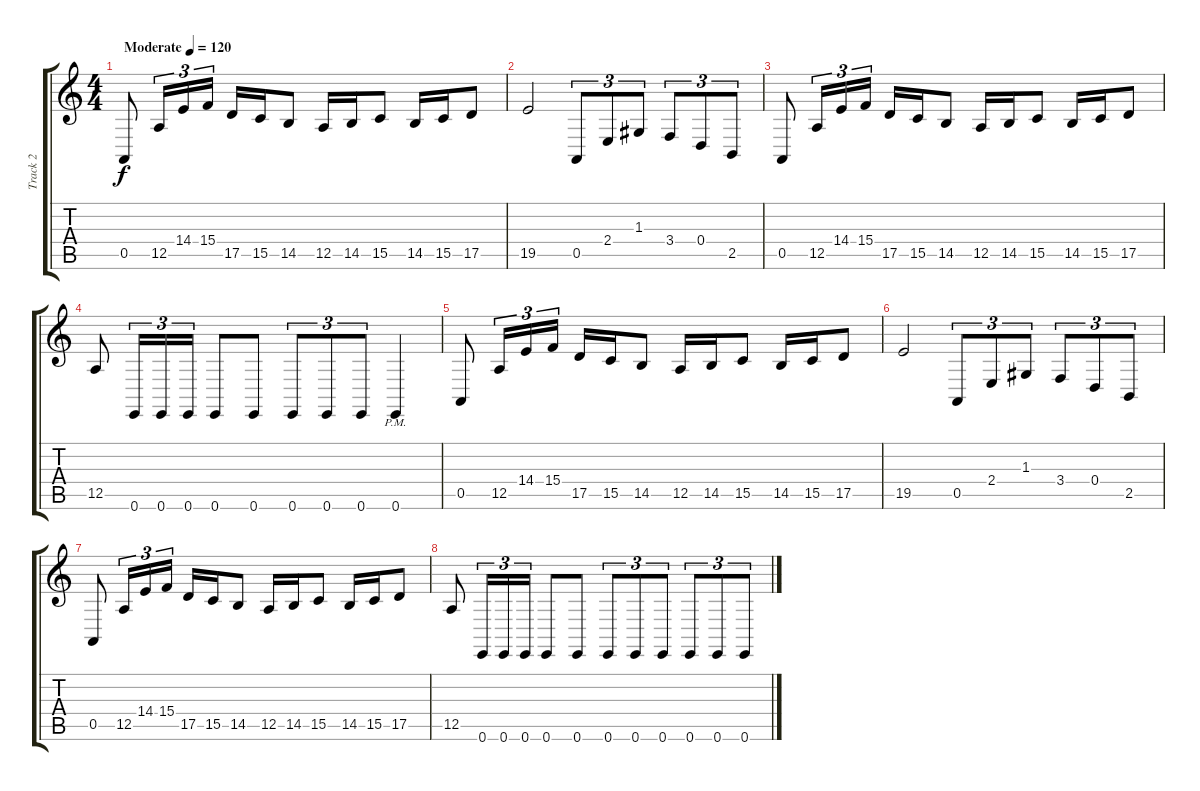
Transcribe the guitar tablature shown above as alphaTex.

\track ("Track 2" "Track 2") {instrument lead1square}
\staff {score tabs}
\tuning (E4 B3 G3 D3 A2 E2) {hide}
\ts (4 4)
\tempo (120 "Moderate")
\clef g2
\ks c
0.5.8{dy f instrument lead1square} 12.5.16{tu (3 2)} 14.4.16{tu (3 2)} 15.4.16{tu (3 2)} 17.5.16 15.5.16 14.5.8 12.5.16 14.5.16 15.5.8 14.5.16 15.5.16 17.5.8 |
19.5.2 0.5.8{tu (3 2)} 2.4.8{tu (3 2)} 1.3.8{tu (3 2)} 3.4.8{tu (3 2)} 0.4.8{tu (3 2)} 2.5.8{tu (3 2)} |
0.5.8 12.5.16{tu (3 2)} 14.4.16{tu (3 2)} 15.4.16{tu (3 2)} 17.5.16 15.5.16 14.5.8 12.5.16 14.5.16 15.5.8 14.5.16 15.5.16 17.5.8 |
12.5.8 0.6.16{tu (3 2)} 0.6.16{tu (3 2)} 0.6.16{tu (3 2)} 0.6.8 0.6.8 0.6.8{tu (3 2)} 0.6.8{tu (3 2)} 0.6.8{tu (3 2)} 0.6{pm}.4 |
0.5.8 12.5.16{tu (3 2)} 14.4.16{tu (3 2)} 15.4.16{tu (3 2)} 17.5.16 15.5.16 14.5.8 12.5.16 14.5.16 15.5.8 14.5.16 15.5.16 17.5.8 |
19.5.2 0.5.8{tu (3 2)} 2.4.8{tu (3 2)} 1.3.8{tu (3 2)} 3.4.8{tu (3 2)} 0.4.8{tu (3 2)} 2.5.8{tu (3 2)} |
0.5.8 12.5.16{tu (3 2)} 14.4.16{tu (3 2)} 15.4.16{tu (3 2)} 17.5.16 15.5.16 14.5.8 12.5.16 14.5.16 15.5.8 14.5.16 15.5.16 17.5.8 |
12.5.8 0.6.16{tu (3 2)} 0.6.16{tu (3 2)} 0.6.16{tu (3 2)} 0.6.8 0.6.8 0.6.8{tu (3 2)} 0.6.8{tu (3 2)} 0.6.8{tu (3 2)} 0.6.8{tu (3 2)} 0.6.8{tu (3 2)} 0.6.8{tu (3 2)}
